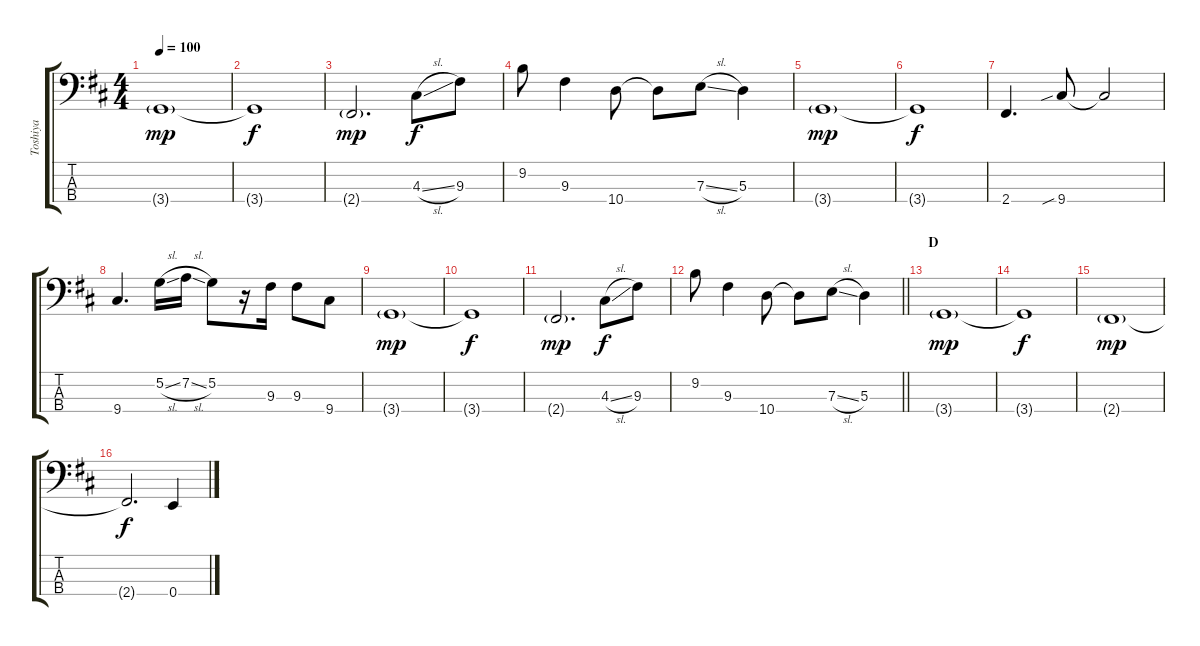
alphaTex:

\track ("Toshiya" "Toshiya") {instrument electricbasspick}
\staff {score tabs}
\tuning (G2 D2 A1 E1) {hide}
\ts (4 4)
\tempo 100
\clef f4
\ks d
3.4{g}.1{dy mp} |
3.4{t}.1{dy f} |
2.4{g}.2{d dy mp} 4.3{sl}.8{dy f} 9.3.8 |
9.2.8 9.3.4 10.4.8 10.4{t}.8 7.3{sl}.8 5.3.4 |
3.4{g}.1{dy mp} |
3.4{t}.1{dy f} |
2.4.4{d} 9.4{sib}.8 9.4{t}.2 |
9.4.4{d} 5.2{sl}.16 7.2{sl}.16 5.2.8 r.16 9.3.16 9.3.8 9.4.8 |
3.4{g}.1{dy mp} |
3.4{t}.1{dy f} |
2.4{g}.2{d dy mp} 4.3{sl}.8{dy f} 9.3.8 |
\barLineRight lightlight
9.2.8 9.3.4 10.4.8 10.4{t}.8 7.3{sl}.8 5.3.4 |
\section ("" "D")
3.4{g}.1{dy mp} |
3.4{t}.1{dy f} |
2.4{g}.1{dy mp} |
2.4{t}.2{d dy f} 0.4.4
